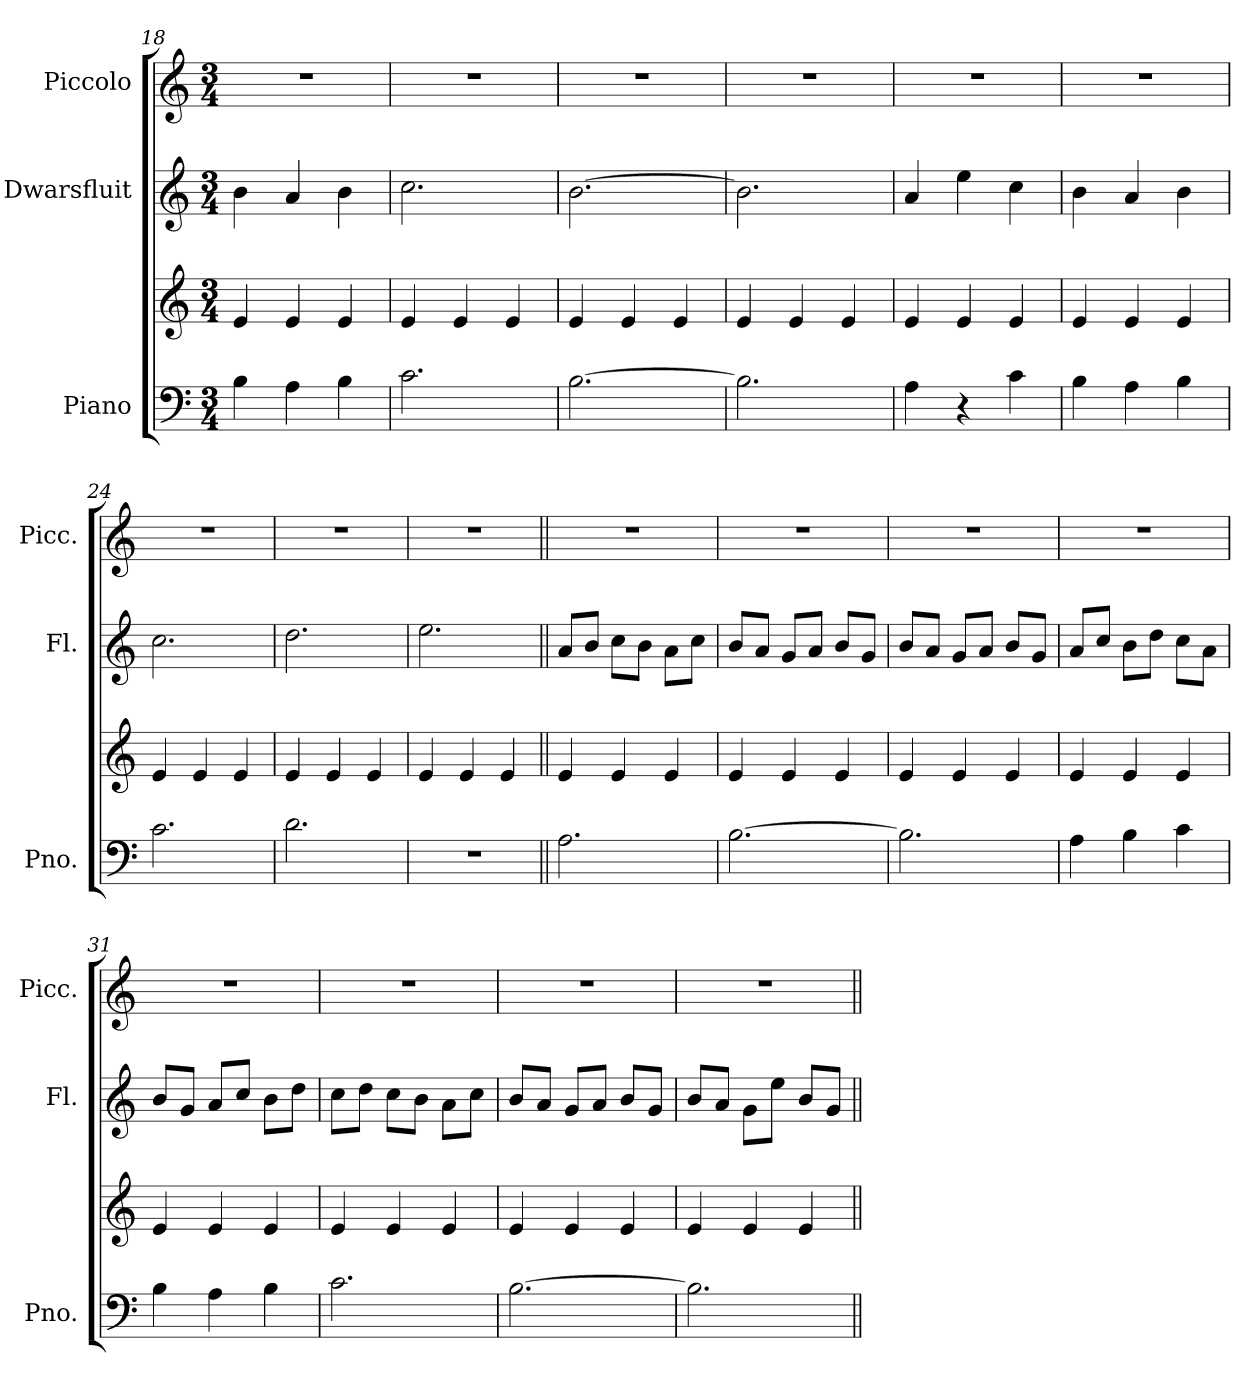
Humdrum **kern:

**kern	**kern	**kern	**kern
*part3	*part3	*part2	*part1
*staff4	*staff3	*staff2	*staff1
*I"Piano	*	*I"Dwarsfluit	*I"Piccolo
*I'Pno.	*	*I'Fl.	*I'Picc.
*clefF4	*clefG2	*clefG2	*clefG2
*	*	*	*ITrd-7c-12
*k[]	*k[]	*k[]	*k[]
*M3/4	*M3/4	*M3/4	*M3/4
=18	=18	=18	=18
4B\	4e/	4b\	2.r
4A\	4e/	4a/	.
4B\	4e/	4b\	.
=19	=19	=19	=19
2.c\	4e/	2.cc\	2.r
.	4e/	.	.
.	4e/	.	.
=20	=20	=20	=20
[2.B\	4e/	[2.b\	2.r
.	4e/	.	.
.	4e/	.	.
=21	=21	=21	=21
2.B\]	4e/	2.b\]	2.r
.	4e/	.	.
.	4e/	.	.
=22	=22	=22	=22
4A\	4e/	4a/	2.r
4r	4e/	4ee\	.
4c\	4e/	4cc\	.
=23	=23	=23	=23
4B\	4e/	4b\	2.r
4A\	4e/	4a/	.
4B\	4e/	4b\	.
!!LO:LB:g=z
=24	=24	=24	=24
2.c\	4e/	2.cc\	2.r
.	4e/	.	.
.	4e/	.	.
=25	=25	=25	=25
2.d\	4e/	2.dd\	2.r
.	4e/	.	.
.	4e/	.	.
=26	=26	=26	=26
2.r	4e/	2.ee\	2.r
.	4e/	.	.
.	4e/	.	.
=27||	=27||	=27||	=27||
2.A\	4e/	8a/L	2.r
.	.	8b/J	.
.	4e/	8cc\L	.
.	.	8b\J	.
.	4e/	8a\L	.
.	.	8cc\J	.
=28	=28	=28	=28
[2.B\	4e/	8b/L	2.r
.	.	8a/J	.
.	4e/	8g/L	.
.	.	8a/J	.
.	4e/	8b/L	.
.	.	8g/J	.
=29	=29	=29	=29
2.B\]	4e/	8b/L	2.r
.	.	8a/J	.
.	4e/	8g/L	.
.	.	8a/J	.
.	4e/	8b/L	.
.	.	8g/J	.
=30	=30	=30	=30
4A\	4e/	8a/L	2.r
.	.	8cc/J	.
4B\	4e/	8b\L	.
.	.	8dd\J	.
4c\	4e/	8cc\L	.
.	.	8a\J	.
=31	=31	=31	=31
4B\	4e/	8b/L	2.r
.	.	8g/J	.
4A\	4e/	8a/L	.
.	.	8cc/J	.
4B\	4e/	8b\L	.
.	.	8dd\J	.
!!LO:PB:g=z
=32	=32	=32	=32
2.c\	4e/	8cc\L	2.r
.	.	8dd\J	.
.	4e/	8cc\L	.
.	.	8b\J	.
.	4e/	8a\L	.
.	.	8cc\J	.
=33	=33	=33	=33
[2.B\	4e/	8b/L	2.r
.	.	8a/J	.
.	4e/	8g/L	.
.	.	8a/J	.
.	4e/	8b/L	.
.	.	8g/J	.
=34	=34	=34	=34
2.B\]	4e/	8b/L	2.r
.	.	8a/J	.
.	4e/	8g\L	.
.	.	8ee\J	.
.	4e/	8b/L	.
.	.	8g/J	.
=||	=||	=||	=||
*-	*-	*-	*-
